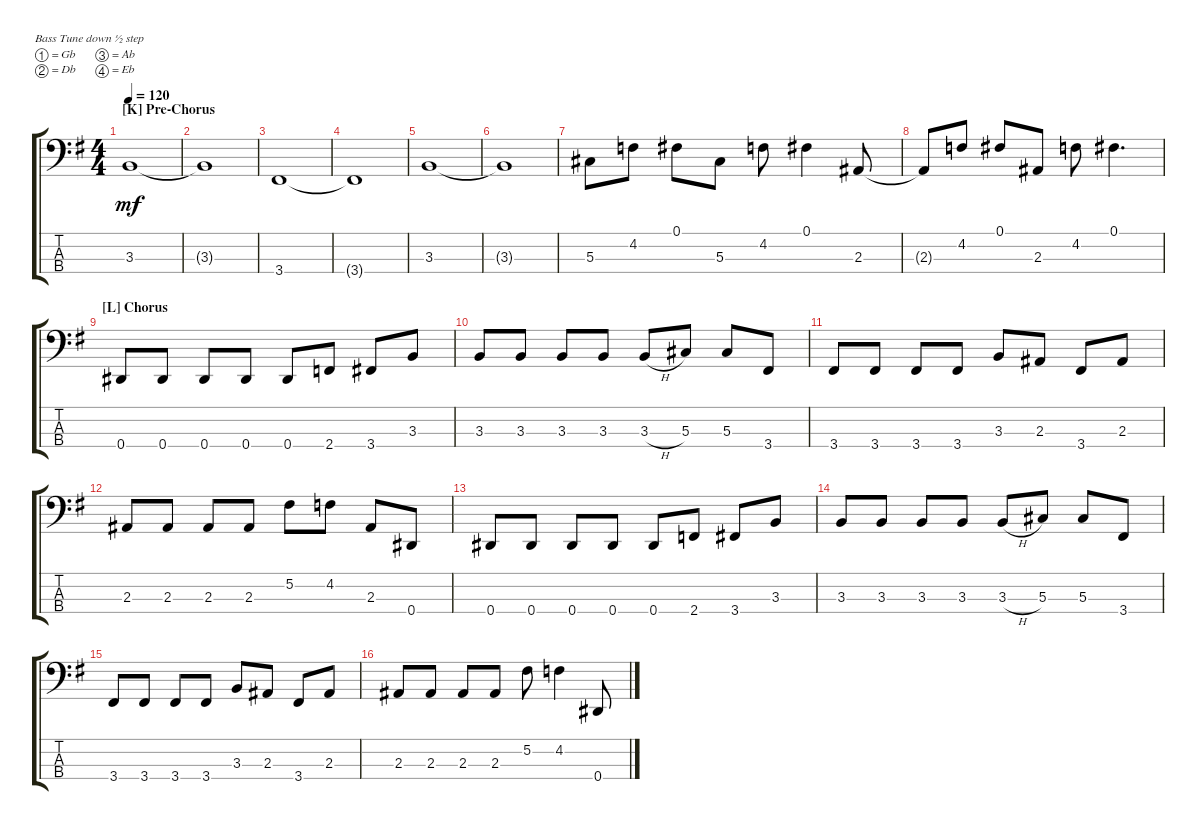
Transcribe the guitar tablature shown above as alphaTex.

\defaultSystemsLayout 4
\bracketExtendMode groupsimilarinstruments
\singleTrackTrackNamePolicy hidden
\multiTrackTrackNamePolicy hidden
\firstSystemTrackNameOrientation horizontal
\otherSystemsTrackNameOrientation horizontal
\track ("Vitaliy Dubinin" "E-Bass") {instrument electricbassfinger}
\staff {score tabs}
\tuning (Gb2 Db2 Ab1 Eb1)
\ts (4 4)
\section ("K" "Pre-Chorus")
\tempo 120
\clef f4
\scale
1.03909
\ks g
3.3.1{dy mf} |
\scale
0.960908 3.3{t}.1 |
\scale
1.03909 3.4.1 |
\scale
0.960908 3.4{t}.1 |
\scale
1.03909 3.3.1 |
\scale
0.960908 3.3{t}.1 |
\scale
1.03909 5.3.8 4.2.8 0.1.8 5.3.8 4.2.8 0.1.4 2.3.8 |
\scale
0.960908 2.3{t}.8 4.2.8 0.1.8 2.3.8 4.2.8 0.1.4{d} |
\section ("L" "Chorus")
\scale
1.03909 0.4.8 0.4.8 0.4.8 0.4.8 0.4.8 2.4.8 3.4.8 3.3.8 |
\scale
0.960908 3.3.8 3.3.8 3.3.8 3.3.8 3.3{h}.8 5.3.8 5.3.8 3.4.8 |
\scale
1.03909 3.4.8 3.4.8 3.4.8 3.4.8 3.3.8 2.3.8 3.4.8 2.3.8 |
\scale
0.960908 2.3.8 2.3.8 2.3.8 2.3.8 5.2.8 4.2.8 2.3.8 0.4.8 |
\scale
1.03909 0.4.8 0.4.8 0.4.8 0.4.8 0.4.8 2.4.8 3.4.8 3.3.8 |
\scale
0.960908 3.3.8 3.3.8 3.3.8 3.3.8 3.3{h}.8 5.3.8 5.3.8 3.4.8 |
\scale
1.03909 3.4.8 3.4.8 3.4.8 3.4.8 3.3.8 2.3.8 3.4.8 2.3.8 |
\scale
0.960908 2.3.8 2.3.8 2.3.8 2.3.8 5.2.8 4.2.4 0.4.8
